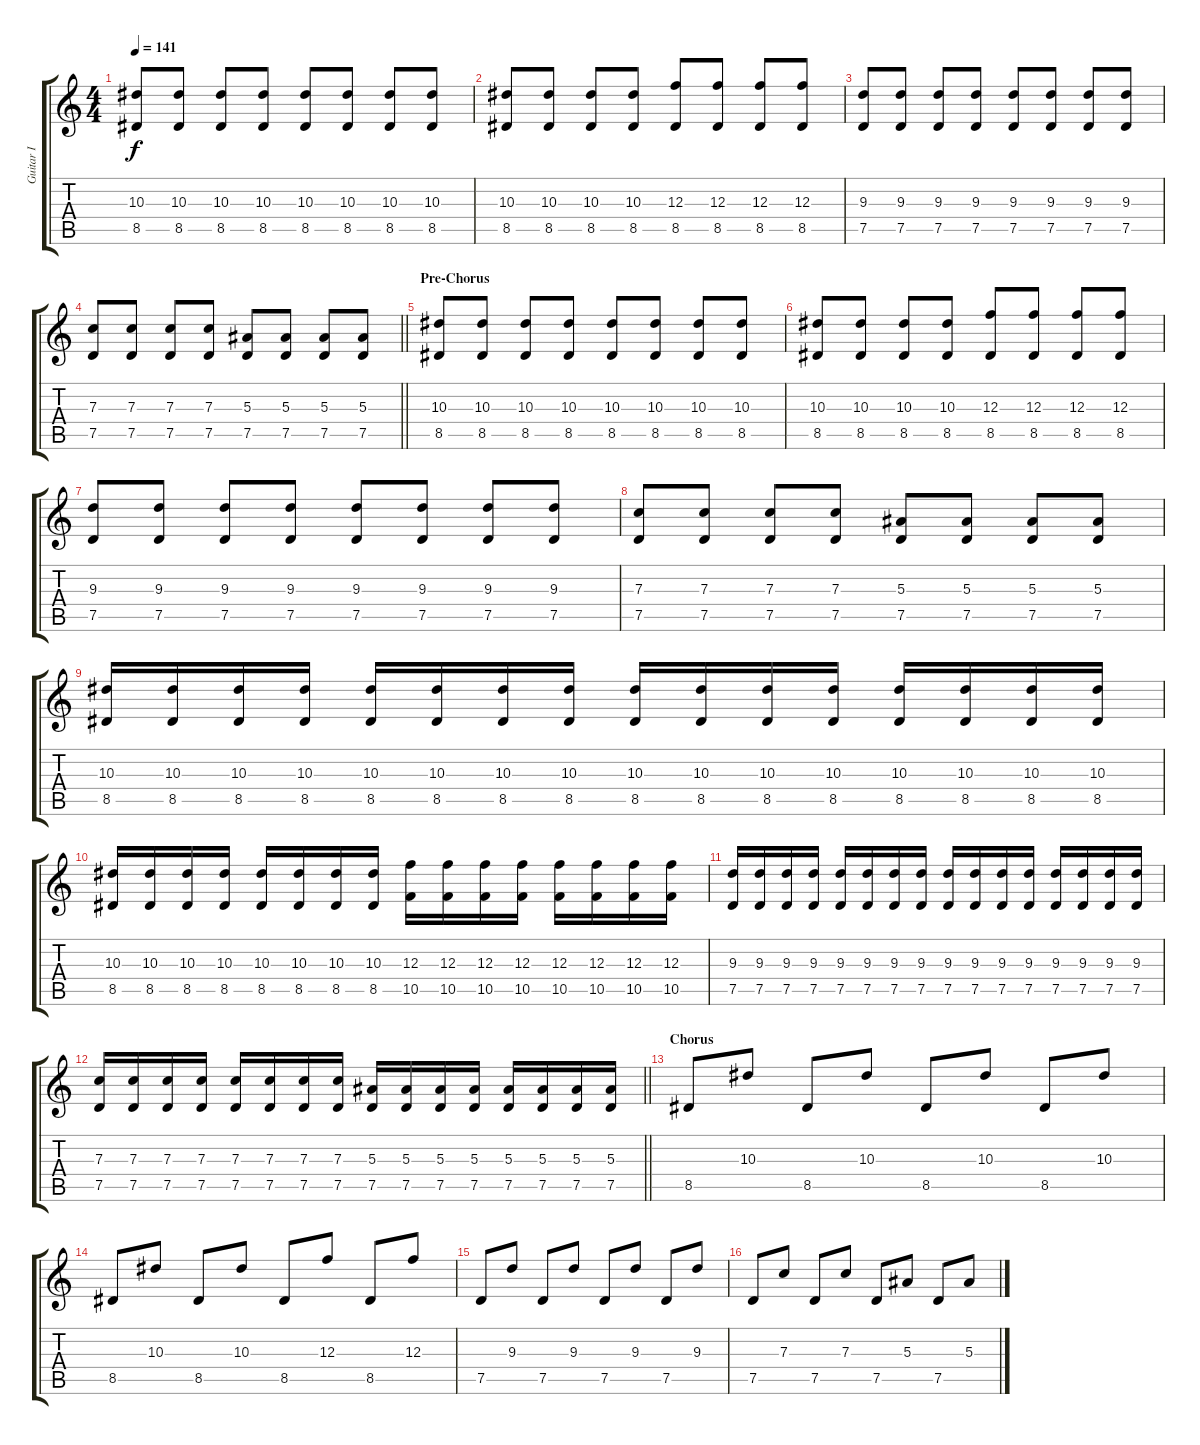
\track ("Guitar I" "Guitar I") {instrument electricguitarjazz}
\staff {score tabs}
\tuning (D4 A3 F3 C3 G2 C2) {hide}
\ts (4 4)
\tempo 141
\clef g2
\ks c
(10.3 8.5).8{dy f} (10.3 8.5).8 (10.3 8.5).8 (10.3 8.5).8 (10.3 8.5).8 (10.3 8.5).8 (10.3 8.5).8 (10.3 8.5).8 |
(10.3 8.5).8 (10.3 8.5).8 (10.3 8.5).8 (10.3 8.5).8 (12.3 8.5).8 (12.3 8.5).8 (12.3 8.5).8 (12.3 8.5).8 |
(9.3 7.5).8 (9.3 7.5).8 (9.3 7.5).8 (9.3 7.5).8 (9.3 7.5).8 (9.3 7.5).8 (9.3 7.5).8 (9.3 7.5).8 |
\barLineRight lightlight
(7.3 7.5).8 (7.3 7.5).8 (7.3 7.5).8 (7.3 7.5).8 (5.3 7.5).8 (5.3 7.5).8 (5.3 7.5).8 (5.3 7.5).8 |
\section ("" "Pre-Chorus")
(10.3 8.5).8 (10.3 8.5).8 (10.3 8.5).8 (10.3 8.5).8 (10.3 8.5).8 (10.3 8.5).8 (10.3 8.5).8 (10.3 8.5).8 |
(10.3 8.5).8 (10.3 8.5).8 (10.3 8.5).8 (10.3 8.5).8 (12.3 8.5).8 (12.3 8.5).8 (12.3 8.5).8 (12.3 8.5).8 |
(9.3 7.5).8 (9.3 7.5).8 (9.3 7.5).8 (9.3 7.5).8 (9.3 7.5).8 (9.3 7.5).8 (9.3 7.5).8 (9.3 7.5).8 |
(7.3 7.5).8 (7.3 7.5).8 (7.3 7.5).8 (7.3 7.5).8 (5.3 7.5).8 (5.3 7.5).8 (5.3 7.5).8 (5.3 7.5).8 |
(10.3 8.5).16 (10.3 8.5).16 (10.3 8.5).16 (10.3 8.5).16 (10.3 8.5).16 (10.3 8.5).16 (10.3 8.5).16 (10.3 8.5).16 (10.3 8.5).16 (10.3 8.5).16 (10.3 8.5).16 (10.3 8.5).16 (10.3 8.5).16 (10.3 8.5).16 (10.3 8.5).16 (10.3 8.5).16 |
(10.3 8.5).16 (10.3 8.5).16 (10.3 8.5).16 (10.3 8.5).16 (10.3 8.5).16 (10.3 8.5).16 (10.3 8.5).16 (10.3 8.5).16 (12.3 10.5).16 (12.3 10.5).16 (12.3 10.5).16 (12.3 10.5).16 (12.3 10.5).16 (12.3 10.5).16 (12.3 10.5).16 (12.3 10.5).16 |
(9.3 7.5).16 (9.3 7.5).16 (9.3 7.5).16 (9.3 7.5).16 (9.3 7.5).16 (9.3 7.5).16 (9.3 7.5).16 (9.3 7.5).16 (9.3 7.5).16 (9.3 7.5).16 (9.3 7.5).16 (9.3 7.5).16 (9.3 7.5).16 (9.3 7.5).16 (9.3 7.5).16 (9.3 7.5).16 |
\barLineRight lightlight
(7.3 7.5).16 (7.3 7.5).16 (7.3 7.5).16 (7.3 7.5).16 (7.3 7.5).16 (7.3 7.5).16 (7.3 7.5).16 (7.3 7.5).16 (5.3 7.5).16 (5.3 7.5).16 (5.3 7.5).16 (5.3 7.5).16 (5.3 7.5).16 (5.3 7.5).16 (5.3 7.5).16 (5.3 7.5).16 |
\section ("" "Chorus")
8.5.8{volume 12 instrument distortionguitar} 10.3.8 8.5.8 10.3.8 8.5.8 10.3.8 8.5.8 10.3.8 |
8.5.8 10.3.8 8.5.8 10.3.8 8.5.8 12.3.8 8.5.8 12.3.8 |
7.5.8 9.3.8 7.5.8 9.3.8 7.5.8 9.3.8 7.5.8 9.3.8 |
7.5.8 7.3.8 7.5.8 7.3.8 7.5.8 5.3.8 7.5.8 5.3.8
